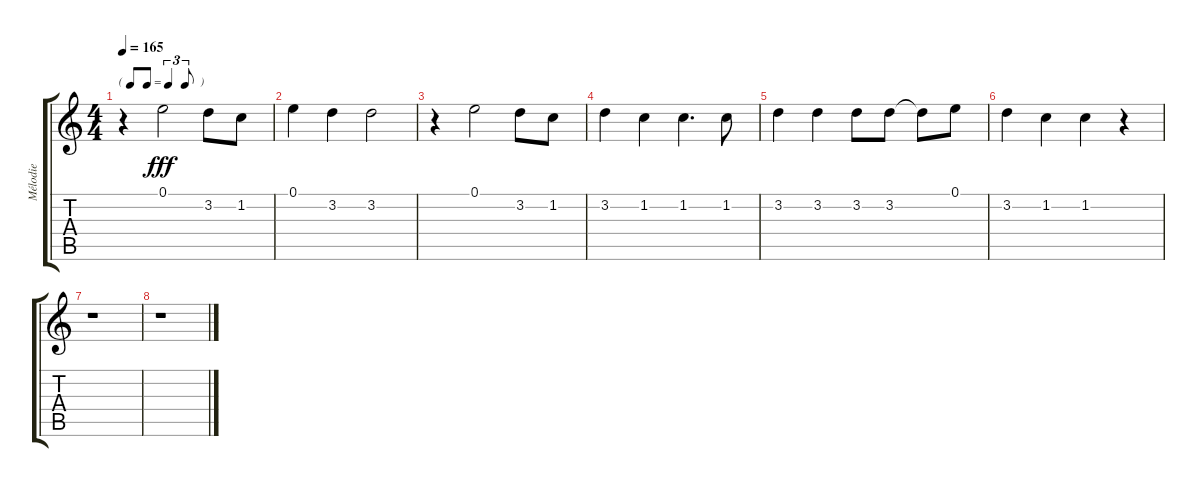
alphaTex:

\track ("Mélodie" "Mélodie") {instrument overdrivenguitar}
\staff {score tabs}
\tuning (E4 B3 G3 D3 A2 E2) {hide}
\ts (4 4)
\tf triplet8th
\tempo 165
\clef g2
\ks c
r.4{dy fff} 0.1.2 3.2.8 1.2.8 |
0.1.4 3.2.4 3.2.2 |
r.4 0.1.2 3.2.8 1.2.8 |
3.2.4 1.2.4 1.2.4{d} 1.2.8 |
3.2.4 3.2.4 3.2.8 3.2.8 3.2{t}.8 0.1.8 |
3.2.4 1.2.4 1.2.4 r.4 |
r.1 |
r.1
